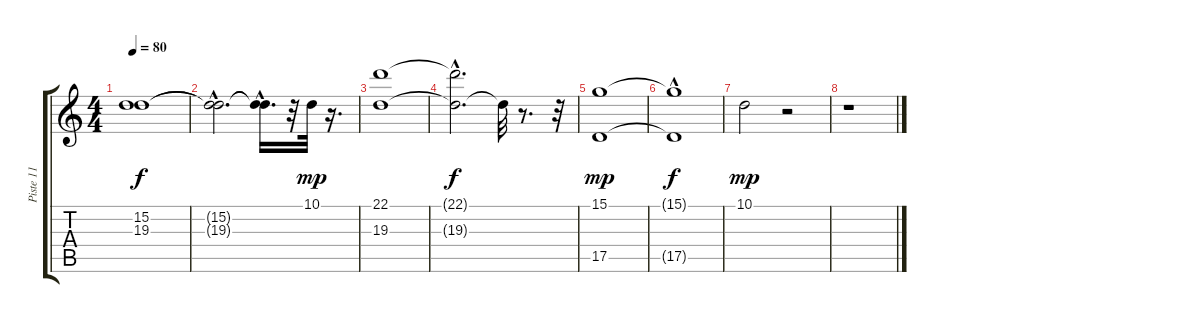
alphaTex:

\track ("Piste 11" "Piste 11") {instrument pad8sweep}
\staff {score tabs}
\tuning (E4 B3 G3 D3 A2 E2) {hide}
\ts (4 4)
\tempo 80
\clef g2
\ks c
(15.2{t} 19.3{t}).1{dy f} |
(15.2{hac t} 19.3{hac t}).2{d} (15.2{hac t} 19.3{hac t}).16{d} r.32 10.1.32{dy mp} r.16{d} |
(22.1 19.3).1 |
(22.1{t} 19.3{hac t}).2{d dy f} 19.3{t}.32 r.8{d} r.32 |
(15.1 17.5).1{dy mp} |
(15.1{t} 17.5{hac t}).1{dy f} |
10.1.2{dy mp} r.2 |
r.1
